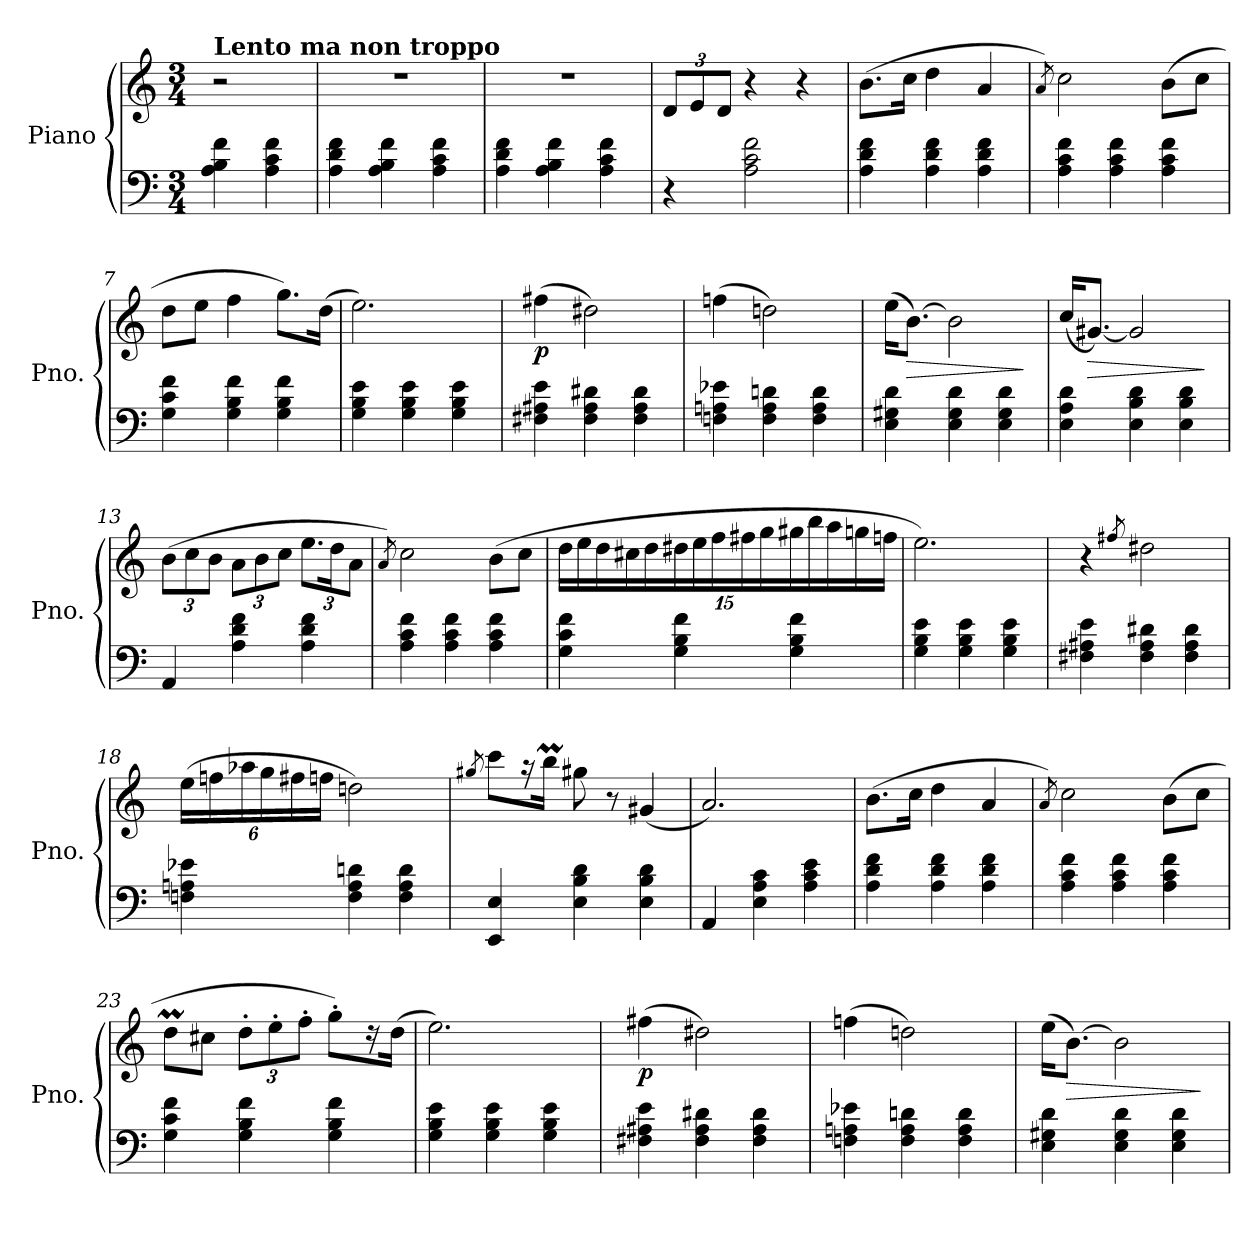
**kern	**kern	**dynam
*part1	*part1	*part1
*staff2	*staff1	*staff1/2
*I"Piano	*	*
*I'Pno.	*	*
*clefF4	*clefG2	*
*k[]	*k[]	*
*M3/4	*M3/4	*
=1	=1	=1
!	!LO:TX:a:B:t=Lento ma non troppo	!
4A\ 4B\ 4f\	2r	.
4A\ 4c\ 4f\	.	.
=2	=2	=2
4A\ 4d\ 4f\	2.r	.
4A\ 4B\ 4f\	.	.
4A\ 4c\ 4f\	.	.
=3	=3	=3
4A\ 4d\ 4f\	2.r	.
4A\ 4B\ 4f\	.	.
4A\ 4c\ 4f\	.	.
=4	=4	=4
*	*Xbrackettup	*
4r	12d/L	.
.	12e/	.
.	12d/J	.
2A\ 2c\ 2f\	4r	.
.	4r	.
=5	=5	=5
4A\ 4d\ 4f\	(>8.b\L	.
.	16cc\Jk	.
4A\ 4d\ 4f\	4dd\	.
4A\ 4d\ 4f\	4a/	.
=6	=6	=6
.	8qa/)	.
4A\ 4c\ 4f\	2cc\	.
4A\ 4c\ 4f\	.	.
4A\ 4c\ 4f\	(>8b\L	.
.	8cc\J	.
=7	=7	=7
4G\ 4c\ 4f\	8dd\L	.
.	8ee\J	.
4G\ 4B\ 4f\	4ff\	.
4G\ 4B\ 4f\	8.gg\L)	.
.	(>16dd\Jk	.
=8	=8	=8
4G\ 4B\ 4e\	2.ee\)	.
4G\ 4B\ 4e\	.	.
4G\ 4B\ 4e\	.	.
!!LO:LB:g=z
=9	=9	=9
!	!	!LO:DY:b
4F#X\ 4A#X\ 4e\	(>4ff#X\	p
4F#\ 4A#\ 4d#X\	2dd#X\)	.
4F#\ 4A#\ 4d#\	.	.
=10	=10	=10
4Fn\ 4An\ 4e-X\	(>4ffn\	.
4F\ 4A\ 4dn\	2ddn\)	.
4F\ 4A\ 4d\	.	.
=11	=11	=11
4E\ 4G#X\ 4d\	(>16ee\KL	.
!	!	!LO:HP:b
.	[8.b\J)	>
4E\ 4G#\ 4d\	2b\]	.
4E\ 4G#\ 4d\	.	.
.	.	]
=12	=12	=12
4E\ 4A\ 4d\	(<16cc/KL	.
!	!	!LO:HP:b
.	[8.g#X/J)	>
4E\ 4B\ 4d\	2g#/]	.
4E\ 4B\ 4d\	.	.
.	.	]
=13	=13	=13
4AA/	(>12b\L	.
.	12cc\	.
.	12b\J	.
4A\ 4d\ 4f\	12a\L	.
.	12b\	.
.	12cc\J	.
4A\ 4d\ 4f\	12.ee\L	.
.	24dd\K	.
.	12a\J	.
=14	=14	=14
.	8qa/)	.
4A\ 4c\ 4f\	2cc\	.
4A\ 4c\ 4f\	.	.
4A\ 4c\ 4f\	(>8b\L	.
.	8cc\J	.
!!LO:LB:g=z
=15	=15	=15
4G\ 4c\ 4f\	20dd\LL	.
.	20ee\	.
.	20dd\	.
.	20cc#X\	.
.	20dd\	.
4G\ 4B\ 4f\	20dd#X\	.
.	20ee\	.
.	20ff\	.
.	20ff#X\	.
.	20gg\	.
4G\ 4B\ 4f\	20gg#X\	.
.	20bb\	.
.	20aa\	.
.	20ggn\	.
.	20ffn\JJ	.
=16	=16	=16
4G\ 4B\ 4e\	2.ee\)	.
4G\ 4B\ 4e\	.	.
4G\ 4B\ 4e\	.	.
=17	=17	=17
4F#X\ 4A#X\ 4e\	4r	.
.	8qff#X/	.
4F#\ 4A#\ 4d#X\	2dd#X\	.
4F#\ 4A#\ 4d#\	.	.
=18	=18	=18
4Fn\ 4An\ 4e-X\	(>24ee\LL	.
.	24ffn\	.
.	24aa-X\	.
.	24gg\	.
.	24ff#X\	.
.	24ffn\JJ	.
4F\ 4A\ 4dn\	2ddn\)	.
4F\ 4A\ 4d\	.	.
!!LO:LB:g=z
=19	=19	=19
.	8qgg#X/	.
4EE/ 4E/	8ccc\L	.
.	16raa	.
.	16bbm\Jk	.
4E\ 4B\ 4d\	8gg#X\	.
.	8r	.
4E\ 4B\ 4d\	(<4g#X/	.
=20	=20	=20
4AA/	2.a/)	.
4E\ 4A\ 4c\	.	.
4A\ 4c\ 4e\	.	.
=21	=21	=21
4A\ 4d\ 4f\	(>8.b\L	.
.	16cc\Jk	.
4A\ 4d\ 4f\	4dd\	.
4A\ 4d\ 4f\	4a/	.
=22	=22	=22
.	8qa/)	.
4A\ 4c\ 4f\	2cc\	.
4A\ 4c\ 4f\	.	.
4A\ 4c\ 4f\	(>8b\L	.
.	8cc\J	.
=23	=23	=23
4G\ 4c\ 4f\	8ddM\L	.
.	8cc#X\J	.
4G\ 4B\ 4f\	12dd'\L	.
.	12ee'\	.
.	12ff'\J	.
4G\ 4B\ 4f\	8gg'\L)	.
.	16rdd	.
.	(>16dd\Jk	.
=24	=24	=24
4G\ 4B\ 4e\	2.ee\)	.
4G\ 4B\ 4e\	.	.
4G\ 4B\ 4e\	.	.
=25	=25	=25
!	!	!LO:DY:b
4F#X\ 4A#X\ 4e\	(>4ff#X\	p
4F#\ 4A#\ 4d#X\	2dd#X\)	.
4F#\ 4A#\ 4d#\	.	.
!!LO:LB:g=z
=26	=26	=26
4Fn\ 4An\ 4e-X\	(>4ffn\	.
4F\ 4A\ 4dn\	2ddn\)	.
4F\ 4A\ 4d\	.	.
=27	=27	=27
4E\ 4G#X\ 4d\	(>16ee\KL	.
!	!	!LO:HP:b
.	[8.b\J)	>
4E\ 4G#\ 4d\	2b\]	.
4E\ 4G#\ 4d\	.	.
.	.	]
=	=	=
*-	*-	*-
